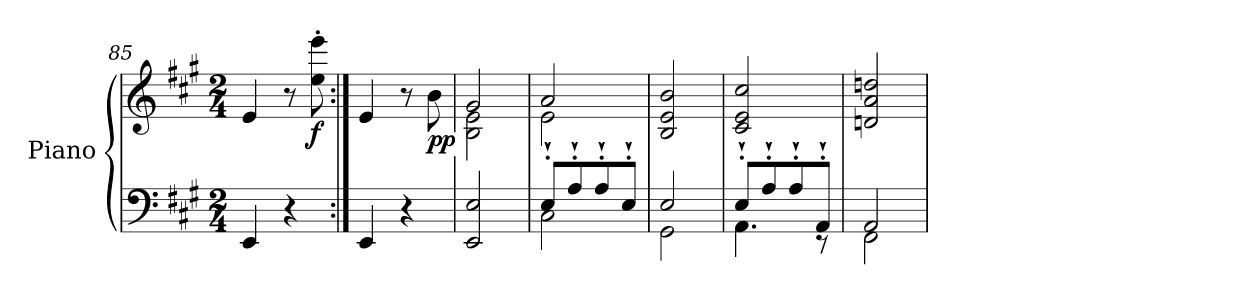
**kern	**kern	**dynam
*part1	*part1	*part1
*staff2	*staff1	*staff1/2
*I"Piano	*	*
*I'Pno	*	*
*clefF4	*clefG2	*
*k[f#c#g#]	*k[f#c#g#]	*
*A:	*A:	*
*M2/4	*M2/4	*
=85	=85	=85
4EE/	4e/	.
4r	8r	.
!	!	!LO:DY:b
.	8ee\' 8eee\'	f
=86:|!	=86:|!	=86:|!
4EE/	4e/	.
4r	8r	.
!	!	!LO:DY:b
.	8b\	pp
=87	=87	=87
*	*^	*
2EE/ 2E/	2g#/	2B\ 2e\	.
=88	=88	=88	=88
*^	*	*	*
8E`'/L	2C#\	2a/	2e\	.
8A`'/	.	.	.	.
8A`'/	.	.	.	.
8E`'/J	.	.	.	.
*	*	*v	*v	*
=89	=89	=89	=89
2E/	2GG#\	2B/ 2e/ 2b/	.
=90	=90	=90	=90
8E`'/L	4.AA\	2c#/ 2e/ 2cc#/	.
8A`'/	.	.	.
8A`'/	.	.	.
8AA`'/J	8rEE	.	.
=91	=91	=91	=91
2AA/	2FF#\	2dn/ 2a/ 2ddn/	.
*v	*v	*	*
=	=	=
*-	*-	*-
